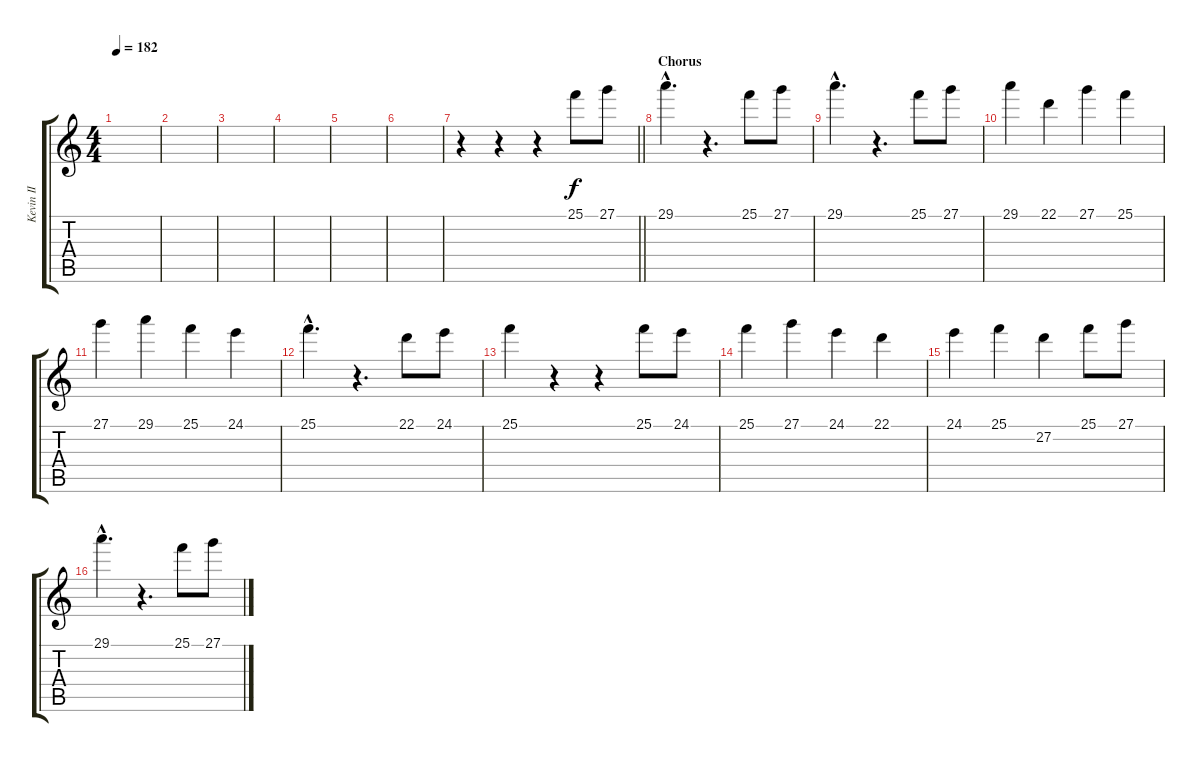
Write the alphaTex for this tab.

\track ("Kevin II" "Kevin II") {instrument tremolostrings}
\staff {score tabs}
\tuning (E4 B3 G3 D3 A2 E2) {hide}
\ts (4 4)
\tempo 182
\clef g2
\ks c
|
|
|
|
|
|
\barLineRight lightlight
r.4{volume 12 instrument tremolostrings} r.4 r.4 25.1.8 27.1.8 |
\section ("" "Chorus")
29.1{hac}.4{d} r.4{d} 25.1.8 27.1.8 |
29.1{hac}.4{d} r.4{d} 25.1.8 27.1.8 |
29.1.4 22.1.4 27.1.4 25.1.4 |
27.1.4 29.1.4 25.1.4 24.1.4 |
25.1{hac}.4{d} r.4{d} 22.1.8 24.1.8 |
25.1.4 r.4 r.4 25.1.8 24.1.8 |
25.1.4 27.1.4 24.1.4 22.1.4 |
24.1.4 25.1.4 27.2.4 25.1.8 27.1.8 |
29.1{hac}.4{d} r.4{d} 25.1.8 27.1.8
